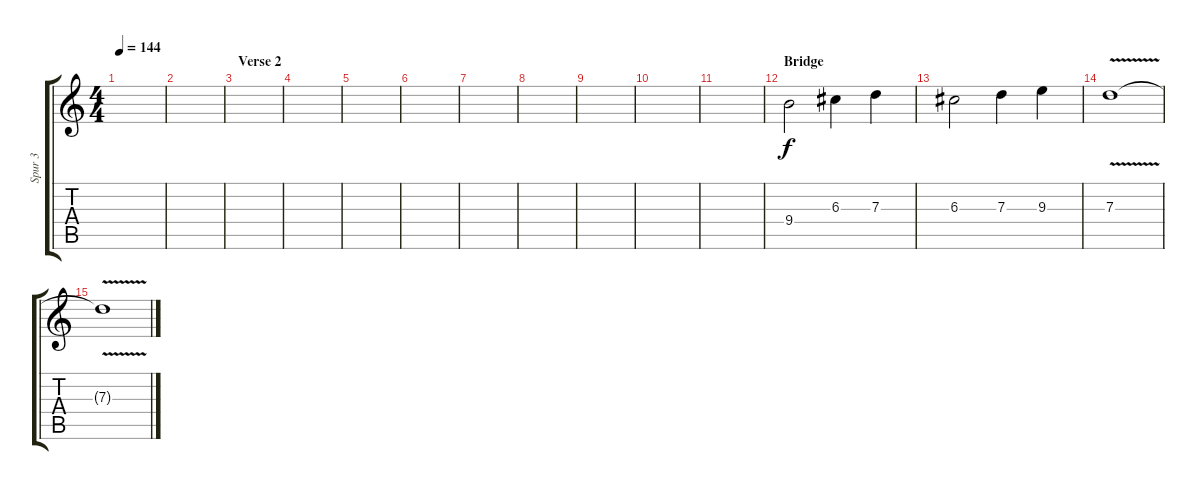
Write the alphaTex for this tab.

\track ("Spur 3" "Spur 3") {instrument distortionguitar}
\staff {score tabs}
\tuning (E4 B3 G3 D3 A2 E2) {hide}
\ts (4 4)
\tempo 144
\clef g2
\ks c
|
|
\section ("" "Verse 2")
|
|
|
|
|
|
|
|
|
\section ("" "Bridge")
9.4.2 6.3.4 7.3.4 |
6.3.2 7.3.4 9.3.4 |
7.3{v}.1 |
7.3{t}.1
